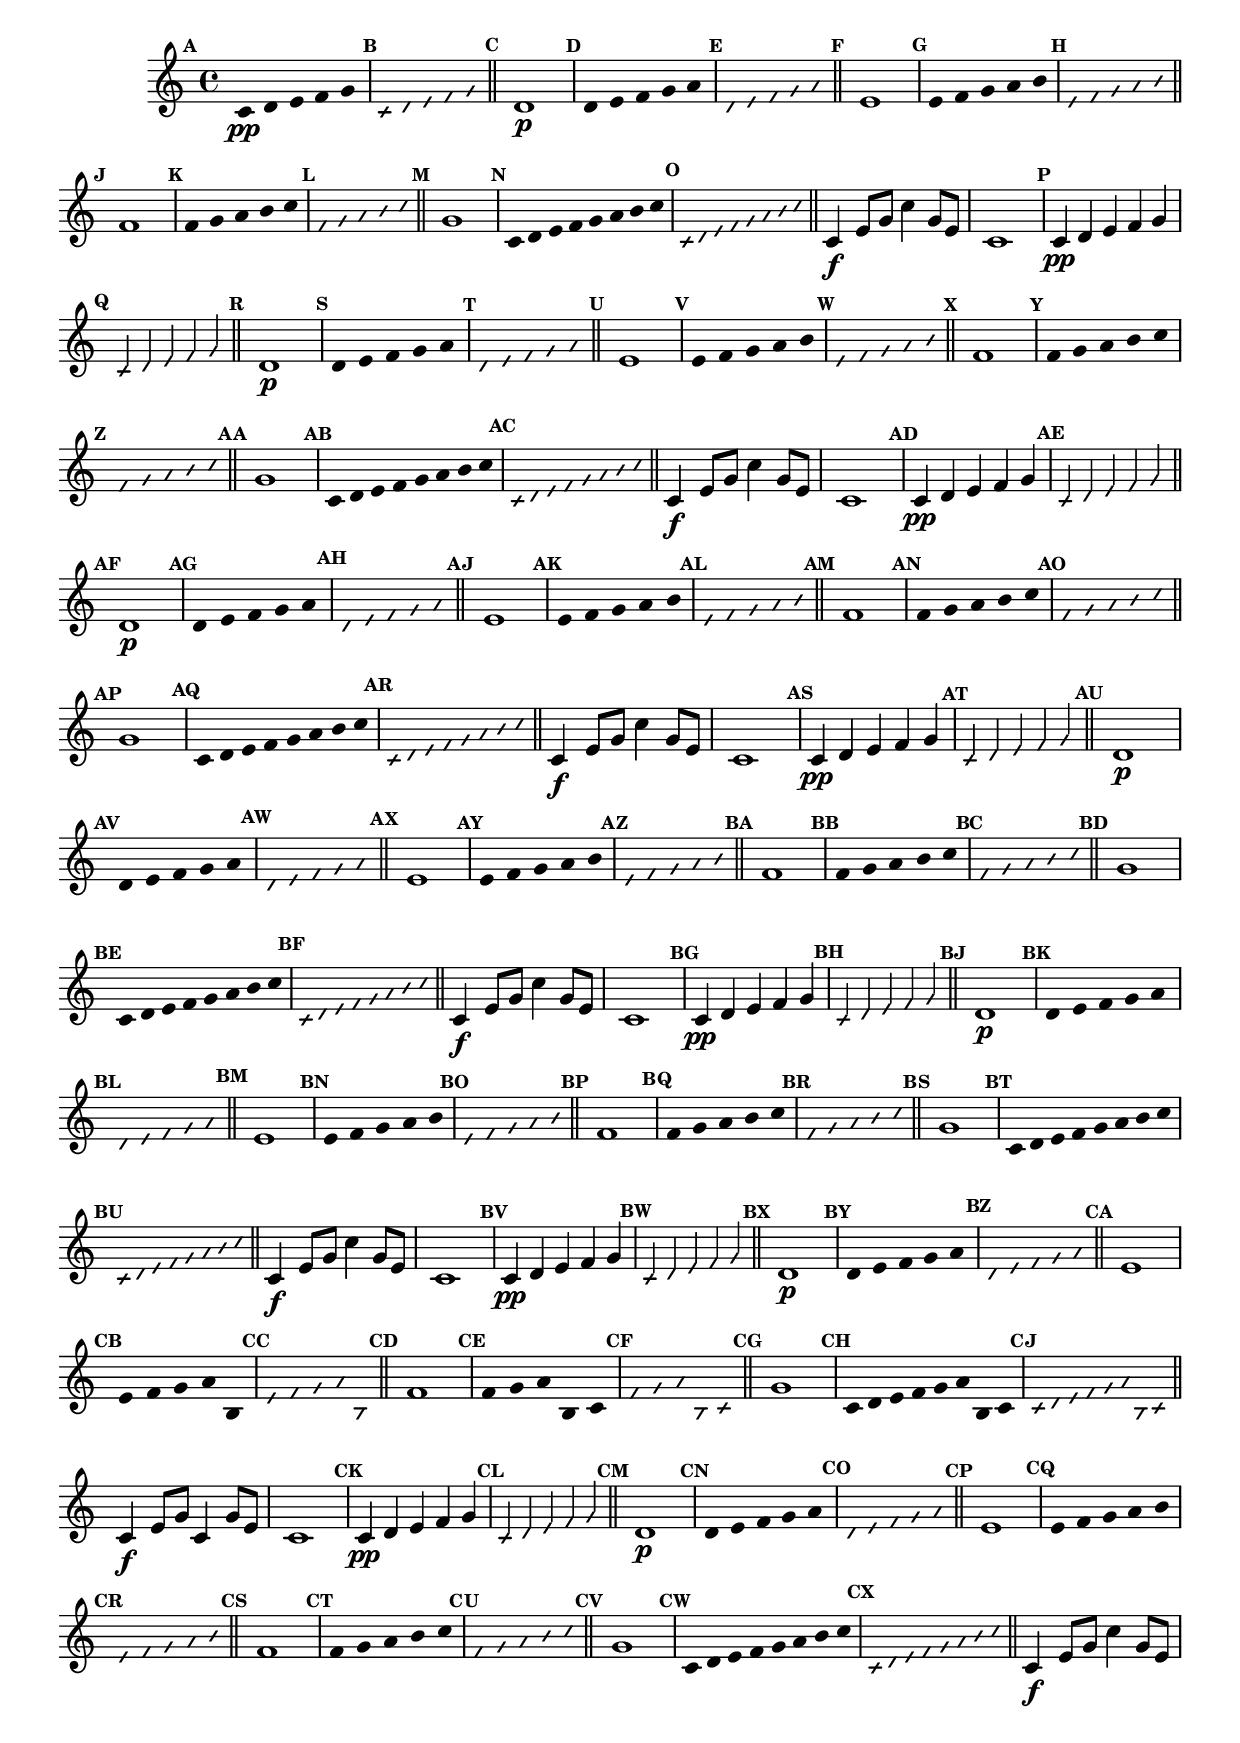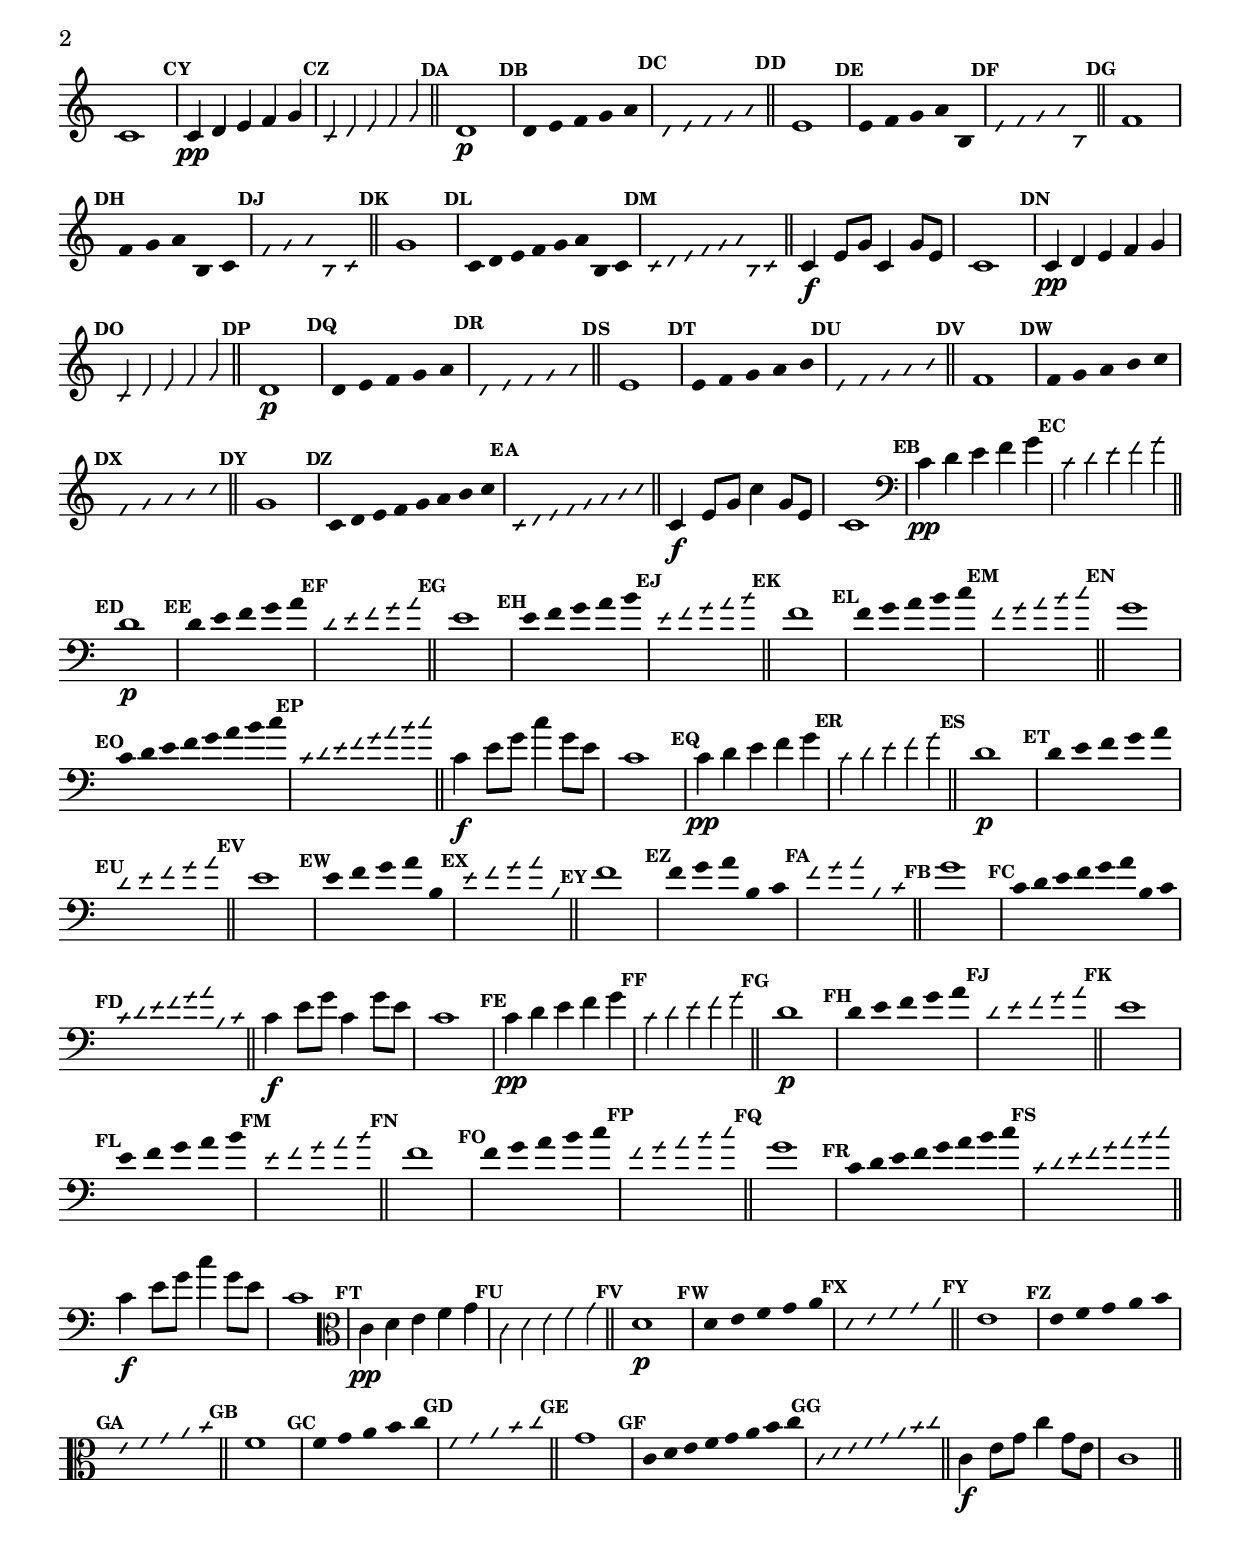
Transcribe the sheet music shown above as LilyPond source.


\version "2.16.0"

%\header { texidoc="35 - Aquecendo e Divertindo-se com a escala mixolidia" }

\relative c' {

  \key c \major

  \override Score.BarNumber #'transparent = ##t
  \override Score.RehearsalMark #'font-size = #-2
                                %\override Score.RehearsalMark #'font-family = #'
  \set Score.markFormatter = #format-mark-numbers

  \bar "||"

  \override Stem #'transparent = ##t
  \override Beam #'transparent = ##t
  \override Voice.NoteHead #'stencil = #ly:text-interface::print
  \override Voice.NoteHead #'text = #(make-musicglyph-markup "noteheads.s2")


                                % CLARINETE

  \tag #'cl {

    \mark \default c4*4/5\pp d e f g

    \override NoteHead #'style = #'slash
    \override NoteHead #'font-size = #-6
    \override Voice.NoteHead #'stencil = #ly:text-interface::print
    \override Voice.NoteHead #'text = #(make-musicglyph-markup "noteheads.s2slash")

    \mark \default c,4*4/5 d e f g

    \revert NoteHead #'style
    \revert Stem #'transparent 
    \revert Beam #'transparent
    \revert NoteHead #'font-size
    \revert Voice.NoteHead #'stencil

    \revert Voice.NoteHead #'text
    \bar "||"


    \mark \default d1\p
    \override Stem #'transparent = ##t
    \override Beam #'transparent = ##t
    \override Voice.NoteHead #'stencil = #ly:text-interface::print
    \override Voice.NoteHead #'text = #(make-musicglyph-markup "noteheads.s2")
    \mark \default d4*4/5 e f g a

    \override NoteHead #'style = #'slash
    \override NoteHead #'font-size = #-6
    \override Voice.NoteHead #'stencil = #ly:text-interface::print
    \override Voice.NoteHead #'text = #(make-musicglyph-markup "noteheads.s2slash")
    \mark \default d,4*4/5 e f g a

    \revert NoteHead #'style
    \revert Stem #'transparent 
    \revert Beam #'transparent
    \revert NoteHead #'font-size
    \revert Voice.NoteHead #'stencil

    \revert Voice.NoteHead #'text
    \bar "||"


    \mark \default e1
    \override Stem #'transparent = ##t
    \override Beam #'transparent = ##t
    \override Voice.NoteHead #'stencil = #ly:text-interface::print
    \override Voice.NoteHead #'text = #(make-musicglyph-markup "noteheads.s2")
    \mark \default e4*4/5 f g a b

    \override NoteHead #'style = #'slash
    \override NoteHead #'font-size = #-6
    \override Voice.NoteHead #'stencil = #ly:text-interface::print
    \override Voice.NoteHead #'text = #(make-musicglyph-markup "noteheads.s2slash")
    \mark \default e,4*4/5 f g a b

    \revert NoteHead #'style
    \revert Stem #'transparent 
    \revert Beam #'transparent
    \revert NoteHead #'font-size
    \revert Voice.NoteHead #'stencil

    \revert Voice.NoteHead #'text
    \bar "||"

    \mark \default f1
    \override Stem #'transparent = ##t
    \override Beam #'transparent = ##t
    \override Voice.NoteHead #'stencil = #ly:text-interface::print
    \override Voice.NoteHead #'text = #(make-musicglyph-markup "noteheads.s2")
    \mark \default f4*4/5 g a b c

    \override NoteHead #'style = #'slash
    \override NoteHead #'font-size = #-6
    \override Voice.NoteHead #'stencil = #ly:text-interface::print
    \override Voice.NoteHead #'text = #(make-musicglyph-markup "noteheads.s2slash")
    \mark \default f,4*4/5 g a b c

    \revert NoteHead #'style
    \revert Stem #'transparent 
    \revert Beam #'transparent
    \revert NoteHead #'font-size
    \revert Voice.NoteHead #'stencil

    \revert Voice.NoteHead #'text
    \bar "||"

    \mark \default g1
    \override Stem #'transparent = ##t
    \override Beam #'transparent = ##t
    \override Voice.NoteHead #'stencil = #ly:text-interface::print
    \override Voice.NoteHead #'text = #(make-musicglyph-markup "noteheads.s2")
    \mark \default c,8 d e f g a b c

    \override NoteHead #'style = #'slash
    \override NoteHead #'font-size = #-6
    \override Voice.NoteHead #'stencil = #ly:text-interface::print
    \override Voice.NoteHead #'text = #(make-musicglyph-markup "noteheads.s2slash")
    \mark \default c,8 d e f g a b c
    \revert NoteHead #'style
    \revert Stem #'transparent 
    \revert Beam #'transparent
    \revert NoteHead #'font-size
    \revert Voice.NoteHead #'stencil

    \revert Voice.NoteHead #'text
    \bar "||"

    c,4\f e8 g c4 g8 e c1



  }

                                % FLAUTA

  \tag #'fl {

    \mark \default c4*4/5\pp d e f g

    \override NoteHead #'style = #'slash
    \override NoteHead #'font-size = #-6
    \override Voice.NoteHead #'stencil = #ly:text-interface::print
    \override Voice.NoteHead #'text = #(make-musicglyph-markup "noteheads.s2slash")

    \mark \default c,4*4/5 d e f g

    \revert NoteHead #'style
    \revert Stem #'transparent 
    \revert Beam #'transparent
    \revert NoteHead #'font-size
    \revert Voice.NoteHead #'stencil

    \revert Voice.NoteHead #'text
    \bar "||"


    \mark \default d1\p
    \override Stem #'transparent = ##t
    \override Beam #'transparent = ##t
    \override Voice.NoteHead #'stencil = #ly:text-interface::print
    \override Voice.NoteHead #'text = #(make-musicglyph-markup "noteheads.s2")
    \mark \default d4*4/5 e f g a

    \override NoteHead #'style = #'slash
    \override NoteHead #'font-size = #-6
    \override Voice.NoteHead #'stencil = #ly:text-interface::print
    \override Voice.NoteHead #'text = #(make-musicglyph-markup "noteheads.s2slash")
    \mark \default d,4*4/5 e f g a

    \revert NoteHead #'style
    \revert Stem #'transparent 
    \revert Beam #'transparent
    \revert NoteHead #'font-size
    \revert Voice.NoteHead #'stencil

    \revert Voice.NoteHead #'text
    \bar "||"


    \mark \default e1
    \override Stem #'transparent = ##t
    \override Beam #'transparent = ##t
    \override Voice.NoteHead #'stencil = #ly:text-interface::print
    \override Voice.NoteHead #'text = #(make-musicglyph-markup "noteheads.s2")
    \mark \default e4*4/5 f g a b

    \override NoteHead #'style = #'slash
    \override NoteHead #'font-size = #-6
    \override Voice.NoteHead #'stencil = #ly:text-interface::print
    \override Voice.NoteHead #'text = #(make-musicglyph-markup "noteheads.s2slash")
    \mark \default e,4*4/5 f g a b

    \revert NoteHead #'style
    \revert Stem #'transparent 
    \revert Beam #'transparent
    \revert NoteHead #'font-size
    \revert Voice.NoteHead #'stencil

    \revert Voice.NoteHead #'text
    \bar "||"

    \mark \default f1
    \override Stem #'transparent = ##t
    \override Beam #'transparent = ##t
    \override Voice.NoteHead #'stencil = #ly:text-interface::print
    \override Voice.NoteHead #'text = #(make-musicglyph-markup "noteheads.s2")
    \mark \default f4*4/5 g a b c

    \override NoteHead #'style = #'slash
    \override NoteHead #'font-size = #-6
    \override Voice.NoteHead #'stencil = #ly:text-interface::print
    \override Voice.NoteHead #'text = #(make-musicglyph-markup "noteheads.s2slash")
    \mark \default f,4*4/5 g a b c

    \revert NoteHead #'style
    \revert Stem #'transparent 
    \revert Beam #'transparent
    \revert NoteHead #'font-size
    \revert Voice.NoteHead #'stencil

    \revert Voice.NoteHead #'text
    \bar "||"

    \mark \default g1
    \override Stem #'transparent = ##t
    \override Beam #'transparent = ##t
    \override Voice.NoteHead #'stencil = #ly:text-interface::print
    \override Voice.NoteHead #'text = #(make-musicglyph-markup "noteheads.s2")
    \mark \default c,8 d e f g a b c

    \override NoteHead #'style = #'slash
    \override NoteHead #'font-size = #-6
    \override Voice.NoteHead #'stencil = #ly:text-interface::print
    \override Voice.NoteHead #'text = #(make-musicglyph-markup "noteheads.s2slash")
    \mark \default c,8 d e f g a b c
    \revert NoteHead #'style
    \revert Stem #'transparent 
    \revert Beam #'transparent
    \revert NoteHead #'font-size
    \revert Voice.NoteHead #'stencil

    \revert Voice.NoteHead #'text
    \bar "||"

    c,4\f e8 g c4 g8 e c1



  }

                                % OBOÉ

  \tag #'ob {

    \mark \default c4*4/5\pp d e f g

    \override NoteHead #'style = #'slash
    \override NoteHead #'font-size = #-6
    \override Voice.NoteHead #'stencil = #ly:text-interface::print
    \override Voice.NoteHead #'text = #(make-musicglyph-markup "noteheads.s2slash")

    \mark \default c,4*4/5 d e f g

    \revert NoteHead #'style
    \revert Stem #'transparent 
    \revert Beam #'transparent
    \revert NoteHead #'font-size
    \revert Voice.NoteHead #'stencil

    \revert Voice.NoteHead #'text
    \bar "||"


    \mark \default d1\p
    \override Stem #'transparent = ##t
    \override Beam #'transparent = ##t
    \override Voice.NoteHead #'stencil = #ly:text-interface::print
    \override Voice.NoteHead #'text = #(make-musicglyph-markup "noteheads.s2")
    \mark \default d4*4/5 e f g a

    \override NoteHead #'style = #'slash
    \override NoteHead #'font-size = #-6
    \override Voice.NoteHead #'stencil = #ly:text-interface::print
    \override Voice.NoteHead #'text = #(make-musicglyph-markup "noteheads.s2slash")
    \mark \default d,4*4/5 e f g a

    \revert NoteHead #'style
    \revert Stem #'transparent 
    \revert Beam #'transparent
    \revert NoteHead #'font-size
    \revert Voice.NoteHead #'stencil

    \revert Voice.NoteHead #'text
    \bar "||"


    \mark \default e1
    \override Stem #'transparent = ##t
    \override Beam #'transparent = ##t
    \override Voice.NoteHead #'stencil = #ly:text-interface::print
    \override Voice.NoteHead #'text = #(make-musicglyph-markup "noteheads.s2")
    \mark \default e4*4/5 f g a b

    \override NoteHead #'style = #'slash
    \override NoteHead #'font-size = #-6
    \override Voice.NoteHead #'stencil = #ly:text-interface::print
    \override Voice.NoteHead #'text = #(make-musicglyph-markup "noteheads.s2slash")
    \mark \default e,4*4/5 f g a b

    \revert NoteHead #'style
    \revert Stem #'transparent 
    \revert Beam #'transparent
    \revert NoteHead #'font-size
    \revert Voice.NoteHead #'stencil

    \revert Voice.NoteHead #'text
    \bar "||"

    \mark \default f1
    \override Stem #'transparent = ##t
    \override Beam #'transparent = ##t
    \override Voice.NoteHead #'stencil = #ly:text-interface::print
    \override Voice.NoteHead #'text = #(make-musicglyph-markup "noteheads.s2")
    \mark \default f4*4/5 g a b c

    \override NoteHead #'style = #'slash
    \override NoteHead #'font-size = #-6
    \override Voice.NoteHead #'stencil = #ly:text-interface::print
    \override Voice.NoteHead #'text = #(make-musicglyph-markup "noteheads.s2slash")
    \mark \default f,4*4/5 g a b c

    \revert NoteHead #'style
    \revert Stem #'transparent 
    \revert Beam #'transparent
    \revert NoteHead #'font-size
    \revert Voice.NoteHead #'stencil

    \revert Voice.NoteHead #'text
    \bar "||"

    \mark \default g1
    \override Stem #'transparent = ##t
    \override Beam #'transparent = ##t
    \override Voice.NoteHead #'stencil = #ly:text-interface::print
    \override Voice.NoteHead #'text = #(make-musicglyph-markup "noteheads.s2")
    \mark \default c,8 d e f g a b c

    \override NoteHead #'style = #'slash
    \override NoteHead #'font-size = #-6
    \override Voice.NoteHead #'stencil = #ly:text-interface::print
    \override Voice.NoteHead #'text = #(make-musicglyph-markup "noteheads.s2slash")
    \mark \default c,8 d e f g a b c
    \revert NoteHead #'style
    \revert Stem #'transparent 
    \revert Beam #'transparent
    \revert NoteHead #'font-size
    \revert Voice.NoteHead #'stencil

    \revert Voice.NoteHead #'text
    \bar "||"

    c,4\f e8 g c4 g8 e c1



  }

                                % SAX ALTO

  \tag #'saxa {

    \mark \default c4*4/5\pp d e f g

    \override NoteHead #'style = #'slash
    \override NoteHead #'font-size = #-6
    \override Voice.NoteHead #'stencil = #ly:text-interface::print
    \override Voice.NoteHead #'text = #(make-musicglyph-markup "noteheads.s2slash")

    \mark \default c,4*4/5 d e f g

    \revert NoteHead #'style
    \revert Stem #'transparent 
    \revert Beam #'transparent
    \revert NoteHead #'font-size
    \revert Voice.NoteHead #'stencil

    \revert Voice.NoteHead #'text
    \bar "||"


    \mark \default d1\p
    \override Stem #'transparent = ##t
    \override Beam #'transparent = ##t
    \override Voice.NoteHead #'stencil = #ly:text-interface::print
    \override Voice.NoteHead #'text = #(make-musicglyph-markup "noteheads.s2")
    \mark \default d4*4/5 e f g a

    \override NoteHead #'style = #'slash
    \override NoteHead #'font-size = #-6
    \override Voice.NoteHead #'stencil = #ly:text-interface::print
    \override Voice.NoteHead #'text = #(make-musicglyph-markup "noteheads.s2slash")
    \mark \default d,4*4/5 e f g a

    \revert NoteHead #'style
    \revert Stem #'transparent 
    \revert Beam #'transparent
    \revert NoteHead #'font-size
    \revert Voice.NoteHead #'stencil

    \revert Voice.NoteHead #'text
    \bar "||"


    \mark \default e1
    \override Stem #'transparent = ##t
    \override Beam #'transparent = ##t
    \override Voice.NoteHead #'stencil = #ly:text-interface::print
    \override Voice.NoteHead #'text = #(make-musicglyph-markup "noteheads.s2")
    \mark \default e4*4/5 f g a b

    \override NoteHead #'style = #'slash
    \override NoteHead #'font-size = #-6
    \override Voice.NoteHead #'stencil = #ly:text-interface::print
    \override Voice.NoteHead #'text = #(make-musicglyph-markup "noteheads.s2slash")
    \mark \default e,4*4/5 f g a b

    \revert NoteHead #'style
    \revert Stem #'transparent 
    \revert Beam #'transparent
    \revert NoteHead #'font-size
    \revert Voice.NoteHead #'stencil

    \revert Voice.NoteHead #'text
    \bar "||"

    \mark \default f1
    \override Stem #'transparent = ##t
    \override Beam #'transparent = ##t
    \override Voice.NoteHead #'stencil = #ly:text-interface::print
    \override Voice.NoteHead #'text = #(make-musicglyph-markup "noteheads.s2")
    \mark \default f4*4/5 g a b c

    \override NoteHead #'style = #'slash
    \override NoteHead #'font-size = #-6
    \override Voice.NoteHead #'stencil = #ly:text-interface::print
    \override Voice.NoteHead #'text = #(make-musicglyph-markup "noteheads.s2slash")
    \mark \default f,4*4/5 g a b c

    \revert NoteHead #'style
    \revert Stem #'transparent 
    \revert Beam #'transparent
    \revert NoteHead #'font-size
    \revert Voice.NoteHead #'stencil

    \revert Voice.NoteHead #'text
    \bar "||"

    \mark \default g1
    \override Stem #'transparent = ##t
    \override Beam #'transparent = ##t
    \override Voice.NoteHead #'stencil = #ly:text-interface::print
    \override Voice.NoteHead #'text = #(make-musicglyph-markup "noteheads.s2")
    \mark \default c,8 d e f g a b c

    \override NoteHead #'style = #'slash
    \override NoteHead #'font-size = #-6
    \override Voice.NoteHead #'stencil = #ly:text-interface::print
    \override Voice.NoteHead #'text = #(make-musicglyph-markup "noteheads.s2slash")
    \mark \default c,8 d e f g a b c
    \revert NoteHead #'style
    \revert Stem #'transparent 
    \revert Beam #'transparent
    \revert NoteHead #'font-size
    \revert Voice.NoteHead #'stencil

    \revert Voice.NoteHead #'text
    \bar "||"

    c,4\f e8 g c4 g8 e c1



  }

                                % SAX TENOR

  \tag #'saxt {

    \mark \default c4*4/5\pp d e f g

    \override NoteHead #'style = #'slash
    \override NoteHead #'font-size = #-6
    \override Voice.NoteHead #'stencil = #ly:text-interface::print
    \override Voice.NoteHead #'text = #(make-musicglyph-markup "noteheads.s2slash")

    \mark \default c,4*4/5 d e f g

    \revert NoteHead #'style
    \revert Stem #'transparent 
    \revert Beam #'transparent
    \revert NoteHead #'font-size
    \revert Voice.NoteHead #'stencil

    \revert Voice.NoteHead #'text
    \bar "||"


    \mark \default d1\p
    \override Stem #'transparent = ##t
    \override Beam #'transparent = ##t
    \override Voice.NoteHead #'stencil = #ly:text-interface::print
    \override Voice.NoteHead #'text = #(make-musicglyph-markup "noteheads.s2")
    \mark \default d4*4/5 e f g a

    \override NoteHead #'style = #'slash
    \override NoteHead #'font-size = #-6
    \override Voice.NoteHead #'stencil = #ly:text-interface::print
    \override Voice.NoteHead #'text = #(make-musicglyph-markup "noteheads.s2slash")
    \mark \default d,4*4/5 e f g a

    \revert NoteHead #'style
    \revert Stem #'transparent 
    \revert Beam #'transparent
    \revert NoteHead #'font-size
    \revert Voice.NoteHead #'stencil

    \revert Voice.NoteHead #'text
    \bar "||"


    \mark \default e1
    \override Stem #'transparent = ##t
    \override Beam #'transparent = ##t
    \override Voice.NoteHead #'stencil = #ly:text-interface::print
    \override Voice.NoteHead #'text = #(make-musicglyph-markup "noteheads.s2")
    \mark \default e4*4/5 f g a b

    \override NoteHead #'style = #'slash
    \override NoteHead #'font-size = #-6
    \override Voice.NoteHead #'stencil = #ly:text-interface::print
    \override Voice.NoteHead #'text = #(make-musicglyph-markup "noteheads.s2slash")
    \mark \default e,4*4/5 f g a b

    \revert NoteHead #'style
    \revert Stem #'transparent 
    \revert Beam #'transparent
    \revert NoteHead #'font-size
    \revert Voice.NoteHead #'stencil

    \revert Voice.NoteHead #'text
    \bar "||"

    \mark \default f1
    \override Stem #'transparent = ##t
    \override Beam #'transparent = ##t
    \override Voice.NoteHead #'stencil = #ly:text-interface::print
    \override Voice.NoteHead #'text = #(make-musicglyph-markup "noteheads.s2")
    \mark \default f4*4/5 g a b c

    \override NoteHead #'style = #'slash
    \override NoteHead #'font-size = #-6
    \override Voice.NoteHead #'stencil = #ly:text-interface::print
    \override Voice.NoteHead #'text = #(make-musicglyph-markup "noteheads.s2slash")
    \mark \default f,4*4/5 g a b c

    \revert NoteHead #'style
    \revert Stem #'transparent 
    \revert Beam #'transparent
    \revert NoteHead #'font-size
    \revert Voice.NoteHead #'stencil

    \revert Voice.NoteHead #'text
    \bar "||"

    \mark \default g1
    \override Stem #'transparent = ##t
    \override Beam #'transparent = ##t
    \override Voice.NoteHead #'stencil = #ly:text-interface::print
    \override Voice.NoteHead #'text = #(make-musicglyph-markup "noteheads.s2")
    \mark \default c,8 d e f g a b c

    \override NoteHead #'style = #'slash
    \override NoteHead #'font-size = #-6
    \override Voice.NoteHead #'stencil = #ly:text-interface::print
    \override Voice.NoteHead #'text = #(make-musicglyph-markup "noteheads.s2slash")
    \mark \default c,8 d e f g a b c
    \revert NoteHead #'style
    \revert Stem #'transparent 
    \revert Beam #'transparent
    \revert NoteHead #'font-size
    \revert Voice.NoteHead #'stencil

    \revert Voice.NoteHead #'text
    \bar "||"

    c,4\f e8 g c4 g8 e c1



  }

                                % SAX GENES

  \tag #'saxg {

    \mark \default c4*4/5\pp d e f g

    \override NoteHead #'style = #'slash
    \override NoteHead #'font-size = #-6
    \override Voice.NoteHead #'stencil = #ly:text-interface::print
    \override Voice.NoteHead #'text = #(make-musicglyph-markup "noteheads.s2slash")

    \mark \default c,4*4/5 d e f g

    \revert NoteHead #'style
    \revert Stem #'transparent 
    \revert Beam #'transparent
    \revert NoteHead #'font-size
    \revert Voice.NoteHead #'stencil

    \revert Voice.NoteHead #'text
    \bar "||"


    \mark \default d1\p
    \override Stem #'transparent = ##t
    \override Beam #'transparent = ##t
    \override Voice.NoteHead #'stencil = #ly:text-interface::print
    \override Voice.NoteHead #'text = #(make-musicglyph-markup "noteheads.s2")
    \mark \default d4*4/5 e f g a

    \override NoteHead #'style = #'slash
    \override NoteHead #'font-size = #-6
    \override Voice.NoteHead #'stencil = #ly:text-interface::print
    \override Voice.NoteHead #'text = #(make-musicglyph-markup "noteheads.s2slash")
    \mark \default d,4*4/5 e f g a

    \revert NoteHead #'style
    \revert Stem #'transparent 
    \revert Beam #'transparent
    \revert NoteHead #'font-size
    \revert Voice.NoteHead #'stencil

    \revert Voice.NoteHead #'text
    \bar "||"


    \mark \default e1
    \override Stem #'transparent = ##t
    \override Beam #'transparent = ##t
    \override Voice.NoteHead #'stencil = #ly:text-interface::print
    \override Voice.NoteHead #'text = #(make-musicglyph-markup "noteheads.s2")
    \mark \default e4*4/5 f g a b,

    \override NoteHead #'style = #'slash
    \override NoteHead #'font-size = #-6
    \override Voice.NoteHead #'stencil = #ly:text-interface::print
    \override Voice.NoteHead #'text = #(make-musicglyph-markup "noteheads.s2slash")
    \mark \default e4*4/5 f g a b,

    \revert NoteHead #'style
    \revert Stem #'transparent 
    \revert Beam #'transparent
    \revert NoteHead #'font-size
    \revert Voice.NoteHead #'stencil

    \revert Voice.NoteHead #'text
    \bar "||"

    \mark \default f'1
    \override Stem #'transparent = ##t
    \override Beam #'transparent = ##t
    \override Voice.NoteHead #'stencil = #ly:text-interface::print
    \override Voice.NoteHead #'text = #(make-musicglyph-markup "noteheads.s2")
    \mark \default f4*4/5 g a b, c

    \override NoteHead #'style = #'slash
    \override NoteHead #'font-size = #-6
    \override Voice.NoteHead #'stencil = #ly:text-interface::print
    \override Voice.NoteHead #'text = #(make-musicglyph-markup "noteheads.s2slash")
    \mark \default f4*4/5 g a b, c

    \revert NoteHead #'style
    \revert Stem #'transparent 
    \revert Beam #'transparent
    \revert NoteHead #'font-size
    \revert Voice.NoteHead #'stencil

    \revert Voice.NoteHead #'text
    \bar "||"

    \mark \default g'1
    \override Stem #'transparent = ##t
    \override Beam #'transparent = ##t
    \override Voice.NoteHead #'stencil = #ly:text-interface::print
    \override Voice.NoteHead #'text = #(make-musicglyph-markup "noteheads.s2")
    \mark \default c,8 d e f g a b, c

    \override NoteHead #'style = #'slash
    \override NoteHead #'font-size = #-6
    \override Voice.NoteHead #'stencil = #ly:text-interface::print
    \override Voice.NoteHead #'text = #(make-musicglyph-markup "noteheads.s2slash")
    \mark \default c8 d e f g a b, c
    \revert NoteHead #'style
    \revert Stem #'transparent 
    \revert Beam #'transparent
    \revert NoteHead #'font-size
    \revert Voice.NoteHead #'stencil

    \revert Voice.NoteHead #'text
    \bar "||"

    c4\f e8 g c,4 g'8 e c1



  }

                                % TROMPETE

  \tag #'tpt {

    \mark \default c4*4/5\pp d e f g

    \override NoteHead #'style = #'slash
    \override NoteHead #'font-size = #-6
    \override Voice.NoteHead #'stencil = #ly:text-interface::print
    \override Voice.NoteHead #'text = #(make-musicglyph-markup "noteheads.s2slash")

    \mark \default c,4*4/5 d e f g

    \revert NoteHead #'style
    \revert Stem #'transparent 
    \revert Beam #'transparent
    \revert NoteHead #'font-size
    \revert Voice.NoteHead #'stencil

    \revert Voice.NoteHead #'text
    \bar "||"


    \mark \default d1\p
    \override Stem #'transparent = ##t
    \override Beam #'transparent = ##t
    \override Voice.NoteHead #'stencil = #ly:text-interface::print
    \override Voice.NoteHead #'text = #(make-musicglyph-markup "noteheads.s2")
    \mark \default d4*4/5 e f g a

    \override NoteHead #'style = #'slash
    \override NoteHead #'font-size = #-6
    \override Voice.NoteHead #'stencil = #ly:text-interface::print
    \override Voice.NoteHead #'text = #(make-musicglyph-markup "noteheads.s2slash")
    \mark \default d,4*4/5 e f g a

    \revert NoteHead #'style
    \revert Stem #'transparent 
    \revert Beam #'transparent
    \revert NoteHead #'font-size
    \revert Voice.NoteHead #'stencil

    \revert Voice.NoteHead #'text
    \bar "||"


    \mark \default e1
    \override Stem #'transparent = ##t
    \override Beam #'transparent = ##t
    \override Voice.NoteHead #'stencil = #ly:text-interface::print
    \override Voice.NoteHead #'text = #(make-musicglyph-markup "noteheads.s2")
    \mark \default e4*4/5 f g a b

    \override NoteHead #'style = #'slash
    \override NoteHead #'font-size = #-6
    \override Voice.NoteHead #'stencil = #ly:text-interface::print
    \override Voice.NoteHead #'text = #(make-musicglyph-markup "noteheads.s2slash")
    \mark \default e,4*4/5 f g a b

    \revert NoteHead #'style
    \revert Stem #'transparent 
    \revert Beam #'transparent
    \revert NoteHead #'font-size
    \revert Voice.NoteHead #'stencil

    \revert Voice.NoteHead #'text
    \bar "||"

    \mark \default f1
    \override Stem #'transparent = ##t
    \override Beam #'transparent = ##t
    \override Voice.NoteHead #'stencil = #ly:text-interface::print
    \override Voice.NoteHead #'text = #(make-musicglyph-markup "noteheads.s2")
    \mark \default f4*4/5 g a b c

    \override NoteHead #'style = #'slash
    \override NoteHead #'font-size = #-6
    \override Voice.NoteHead #'stencil = #ly:text-interface::print
    \override Voice.NoteHead #'text = #(make-musicglyph-markup "noteheads.s2slash")
    \mark \default f,4*4/5 g a b c

    \revert NoteHead #'style
    \revert Stem #'transparent 
    \revert Beam #'transparent
    \revert NoteHead #'font-size
    \revert Voice.NoteHead #'stencil

    \revert Voice.NoteHead #'text
    \bar "||"

    \mark \default g1
    \override Stem #'transparent = ##t
    \override Beam #'transparent = ##t
    \override Voice.NoteHead #'stencil = #ly:text-interface::print
    \override Voice.NoteHead #'text = #(make-musicglyph-markup "noteheads.s2")
    \mark \default c,8 d e f g a b c

    \override NoteHead #'style = #'slash
    \override NoteHead #'font-size = #-6
    \override Voice.NoteHead #'stencil = #ly:text-interface::print
    \override Voice.NoteHead #'text = #(make-musicglyph-markup "noteheads.s2slash")
    \mark \default c,8 d e f g a b c
    \revert NoteHead #'style
    \revert Stem #'transparent 
    \revert Beam #'transparent
    \revert NoteHead #'font-size
    \revert Voice.NoteHead #'stencil

    \revert Voice.NoteHead #'text
    \bar "||"

    c,4\f e8 g c4 g8 e c1



  }

                                % TROMPA

  \tag #'tpa {

    \mark \default c4*4/5\pp d e f g

    \override NoteHead #'style = #'slash
    \override NoteHead #'font-size = #-6
    \override Voice.NoteHead #'stencil = #ly:text-interface::print
    \override Voice.NoteHead #'text = #(make-musicglyph-markup "noteheads.s2slash")

    \mark \default c,4*4/5 d e f g

    \revert NoteHead #'style
    \revert Stem #'transparent 
    \revert Beam #'transparent
    \revert NoteHead #'font-size
    \revert Voice.NoteHead #'stencil

    \revert Voice.NoteHead #'text
    \bar "||"


    \mark \default d1\p
    \override Stem #'transparent = ##t
    \override Beam #'transparent = ##t
    \override Voice.NoteHead #'stencil = #ly:text-interface::print
    \override Voice.NoteHead #'text = #(make-musicglyph-markup "noteheads.s2")
    \mark \default d4*4/5 e f g a

    \override NoteHead #'style = #'slash
    \override NoteHead #'font-size = #-6
    \override Voice.NoteHead #'stencil = #ly:text-interface::print
    \override Voice.NoteHead #'text = #(make-musicglyph-markup "noteheads.s2slash")
    \mark \default d,4*4/5 e f g a

    \revert NoteHead #'style
    \revert Stem #'transparent 
    \revert Beam #'transparent
    \revert NoteHead #'font-size
    \revert Voice.NoteHead #'stencil

    \revert Voice.NoteHead #'text
    \bar "||"


    \mark \default e1
    \override Stem #'transparent = ##t
    \override Beam #'transparent = ##t
    \override Voice.NoteHead #'stencil = #ly:text-interface::print
    \override Voice.NoteHead #'text = #(make-musicglyph-markup "noteheads.s2")
    \mark \default e4*4/5 f g a b,

    \override NoteHead #'style = #'slash
    \override NoteHead #'font-size = #-6
    \override Voice.NoteHead #'stencil = #ly:text-interface::print
    \override Voice.NoteHead #'text = #(make-musicglyph-markup "noteheads.s2slash")
    \mark \default e4*4/5 f g a b,

    \revert NoteHead #'style
    \revert Stem #'transparent 
    \revert Beam #'transparent
    \revert NoteHead #'font-size
    \revert Voice.NoteHead #'stencil

    \revert Voice.NoteHead #'text
    \bar "||"

    \mark \default f'1
    \override Stem #'transparent = ##t
    \override Beam #'transparent = ##t
    \override Voice.NoteHead #'stencil = #ly:text-interface::print
    \override Voice.NoteHead #'text = #(make-musicglyph-markup "noteheads.s2")
    \mark \default f4*4/5 g a b, c

    \override NoteHead #'style = #'slash
    \override NoteHead #'font-size = #-6
    \override Voice.NoteHead #'stencil = #ly:text-interface::print
    \override Voice.NoteHead #'text = #(make-musicglyph-markup "noteheads.s2slash")
    \mark \default f4*4/5 g a b, c

    \revert NoteHead #'style
    \revert Stem #'transparent 
    \revert Beam #'transparent
    \revert NoteHead #'font-size
    \revert Voice.NoteHead #'stencil

    \revert Voice.NoteHead #'text
    \bar "||"

    \mark \default g'1
    \override Stem #'transparent = ##t
    \override Beam #'transparent = ##t
    \override Voice.NoteHead #'stencil = #ly:text-interface::print
    \override Voice.NoteHead #'text = #(make-musicglyph-markup "noteheads.s2")
    \mark \default c,8 d e f g a b, c

    \override NoteHead #'style = #'slash
    \override NoteHead #'font-size = #-6
    \override Voice.NoteHead #'stencil = #ly:text-interface::print
    \override Voice.NoteHead #'text = #(make-musicglyph-markup "noteheads.s2slash")
    \mark \default c8 d e f g a b, c
    \revert NoteHead #'style
    \revert Stem #'transparent 
    \revert Beam #'transparent
    \revert NoteHead #'font-size
    \revert Voice.NoteHead #'stencil

    \revert Voice.NoteHead #'text
    \bar "||"

    c4\f e8 g c,4 g'8 e c1



  }

                                % TROMPA OP

  \tag #'tpaop {

    \mark \default c4*4/5\pp d e f g

    \override NoteHead #'style = #'slash
    \override NoteHead #'font-size = #-6
    \override Voice.NoteHead #'stencil = #ly:text-interface::print
    \override Voice.NoteHead #'text = #(make-musicglyph-markup "noteheads.s2slash")

    \mark \default c,4*4/5 d e f g

    \revert NoteHead #'style
    \revert Stem #'transparent 
    \revert Beam #'transparent
    \revert NoteHead #'font-size
    \revert Voice.NoteHead #'stencil

    \revert Voice.NoteHead #'text
    \bar "||"


    \mark \default d1\p
    \override Stem #'transparent = ##t
    \override Beam #'transparent = ##t
    \override Voice.NoteHead #'stencil = #ly:text-interface::print
    \override Voice.NoteHead #'text = #(make-musicglyph-markup "noteheads.s2")
    \mark \default d4*4/5 e f g a

    \override NoteHead #'style = #'slash
    \override NoteHead #'font-size = #-6
    \override Voice.NoteHead #'stencil = #ly:text-interface::print
    \override Voice.NoteHead #'text = #(make-musicglyph-markup "noteheads.s2slash")
    \mark \default d,4*4/5 e f g a

    \revert NoteHead #'style
    \revert Stem #'transparent 
    \revert Beam #'transparent
    \revert NoteHead #'font-size
    \revert Voice.NoteHead #'stencil

    \revert Voice.NoteHead #'text
    \bar "||"


    \mark \default e1
    \override Stem #'transparent = ##t
    \override Beam #'transparent = ##t
    \override Voice.NoteHead #'stencil = #ly:text-interface::print
    \override Voice.NoteHead #'text = #(make-musicglyph-markup "noteheads.s2")
    \mark \default e4*4/5 f g a b

    \override NoteHead #'style = #'slash
    \override NoteHead #'font-size = #-6
    \override Voice.NoteHead #'stencil = #ly:text-interface::print
    \override Voice.NoteHead #'text = #(make-musicglyph-markup "noteheads.s2slash")
    \mark \default e,4*4/5 f g a b

    \revert NoteHead #'style
    \revert Stem #'transparent 
    \revert Beam #'transparent
    \revert NoteHead #'font-size
    \revert Voice.NoteHead #'stencil

    \revert Voice.NoteHead #'text
    \bar "||"

    \mark \default f1
    \override Stem #'transparent = ##t
    \override Beam #'transparent = ##t
    \override Voice.NoteHead #'stencil = #ly:text-interface::print
    \override Voice.NoteHead #'text = #(make-musicglyph-markup "noteheads.s2")
    \mark \default f4*4/5 g a b c

    \override NoteHead #'style = #'slash
    \override NoteHead #'font-size = #-6
    \override Voice.NoteHead #'stencil = #ly:text-interface::print
    \override Voice.NoteHead #'text = #(make-musicglyph-markup "noteheads.s2slash")
    \mark \default f,4*4/5 g a b c

    \revert NoteHead #'style
    \revert Stem #'transparent 
    \revert Beam #'transparent
    \revert NoteHead #'font-size
    \revert Voice.NoteHead #'stencil

    \revert Voice.NoteHead #'text
    \bar "||"

    \mark \default g1
    \override Stem #'transparent = ##t
    \override Beam #'transparent = ##t
    \override Voice.NoteHead #'stencil = #ly:text-interface::print
    \override Voice.NoteHead #'text = #(make-musicglyph-markup "noteheads.s2")
    \mark \default c,8 d e f g a b c

    \override NoteHead #'style = #'slash
    \override NoteHead #'font-size = #-6
    \override Voice.NoteHead #'stencil = #ly:text-interface::print
    \override Voice.NoteHead #'text = #(make-musicglyph-markup "noteheads.s2slash")
    \mark \default c,8 d e f g a b c
    \revert NoteHead #'style
    \revert Stem #'transparent 
    \revert Beam #'transparent
    \revert NoteHead #'font-size
    \revert Voice.NoteHead #'stencil

    \revert Voice.NoteHead #'text
    \bar "||"

    c,4\f e8 g c4 g8 e c1



  }

                                % TROMBONE

  \tag #'tbn {
    \clef bass

    \mark \default c4*4/5\pp d e f g

    \override NoteHead #'style = #'slash
    \override NoteHead #'font-size = #-6
    \override Voice.NoteHead #'stencil = #ly:text-interface::print
    \override Voice.NoteHead #'text = #(make-musicglyph-markup "noteheads.s2slash")

    \mark \default c,4*4/5 d e f g

    \revert NoteHead #'style
    \revert Stem #'transparent 
    \revert Beam #'transparent
    \revert NoteHead #'font-size
    \revert Voice.NoteHead #'stencil

    \revert Voice.NoteHead #'text
    \bar "||"


    \mark \default d1\p
    \override Stem #'transparent = ##t
    \override Beam #'transparent = ##t
    \override Voice.NoteHead #'stencil = #ly:text-interface::print
    \override Voice.NoteHead #'text = #(make-musicglyph-markup "noteheads.s2")
    \mark \default d4*4/5 e f g a

    \override NoteHead #'style = #'slash
    \override NoteHead #'font-size = #-6
    \override Voice.NoteHead #'stencil = #ly:text-interface::print
    \override Voice.NoteHead #'text = #(make-musicglyph-markup "noteheads.s2slash")
    \mark \default d,4*4/5 e f g a

    \revert NoteHead #'style
    \revert Stem #'transparent 
    \revert Beam #'transparent
    \revert NoteHead #'font-size
    \revert Voice.NoteHead #'stencil

    \revert Voice.NoteHead #'text
    \bar "||"


    \mark \default e1
    \override Stem #'transparent = ##t
    \override Beam #'transparent = ##t
    \override Voice.NoteHead #'stencil = #ly:text-interface::print
    \override Voice.NoteHead #'text = #(make-musicglyph-markup "noteheads.s2")
    \mark \default e4*4/5 f g a b

    \override NoteHead #'style = #'slash
    \override NoteHead #'font-size = #-6
    \override Voice.NoteHead #'stencil = #ly:text-interface::print
    \override Voice.NoteHead #'text = #(make-musicglyph-markup "noteheads.s2slash")
    \mark \default e,4*4/5 f g a b

    \revert NoteHead #'style
    \revert Stem #'transparent 
    \revert Beam #'transparent
    \revert NoteHead #'font-size
    \revert Voice.NoteHead #'stencil

    \revert Voice.NoteHead #'text
    \bar "||"

    \mark \default f1
    \override Stem #'transparent = ##t
    \override Beam #'transparent = ##t
    \override Voice.NoteHead #'stencil = #ly:text-interface::print
    \override Voice.NoteHead #'text = #(make-musicglyph-markup "noteheads.s2")
    \mark \default f4*4/5 g a b c

    \override NoteHead #'style = #'slash
    \override NoteHead #'font-size = #-6
    \override Voice.NoteHead #'stencil = #ly:text-interface::print
    \override Voice.NoteHead #'text = #(make-musicglyph-markup "noteheads.s2slash")
    \mark \default f,4*4/5 g a b c

    \revert NoteHead #'style
    \revert Stem #'transparent 
    \revert Beam #'transparent
    \revert NoteHead #'font-size
    \revert Voice.NoteHead #'stencil

    \revert Voice.NoteHead #'text
    \bar "||"

    \mark \default g1
    \override Stem #'transparent = ##t
    \override Beam #'transparent = ##t
    \override Voice.NoteHead #'stencil = #ly:text-interface::print
    \override Voice.NoteHead #'text = #(make-musicglyph-markup "noteheads.s2")
    \mark \default c,8 d e f g a b c

    \override NoteHead #'style = #'slash
    \override NoteHead #'font-size = #-6
    \override Voice.NoteHead #'stencil = #ly:text-interface::print
    \override Voice.NoteHead #'text = #(make-musicglyph-markup "noteheads.s2slash")
    \mark \default c,8 d e f g a b c
    \revert NoteHead #'style
    \revert Stem #'transparent 
    \revert Beam #'transparent
    \revert NoteHead #'font-size
    \revert Voice.NoteHead #'stencil

    \revert Voice.NoteHead #'text
    \bar "||"

    c,4\f e8 g c4 g8 e c1



  }

                                % TUBA MIB

  \tag #'tbamib {
    \clef bass

    \mark \default c4*4/5\pp d e f g

    \override NoteHead #'style = #'slash
    \override NoteHead #'font-size = #-6
    \override Voice.NoteHead #'stencil = #ly:text-interface::print
    \override Voice.NoteHead #'text = #(make-musicglyph-markup "noteheads.s2slash")

    \mark \default c,4*4/5 d e f g

    \revert NoteHead #'style
    \revert Stem #'transparent 
    \revert Beam #'transparent
    \revert NoteHead #'font-size
    \revert Voice.NoteHead #'stencil

    \revert Voice.NoteHead #'text
    \bar "||"


    \mark \default d1\p
    \override Stem #'transparent = ##t
    \override Beam #'transparent = ##t
    \override Voice.NoteHead #'stencil = #ly:text-interface::print
    \override Voice.NoteHead #'text = #(make-musicglyph-markup "noteheads.s2")
    \mark \default d4*4/5 e f g a

    \override NoteHead #'style = #'slash
    \override NoteHead #'font-size = #-6
    \override Voice.NoteHead #'stencil = #ly:text-interface::print
    \override Voice.NoteHead #'text = #(make-musicglyph-markup "noteheads.s2slash")
    \mark \default d,4*4/5 e f g a

    \revert NoteHead #'style
    \revert Stem #'transparent 
    \revert Beam #'transparent
    \revert NoteHead #'font-size
    \revert Voice.NoteHead #'stencil

    \revert Voice.NoteHead #'text
    \bar "||"


    \mark \default e1
    \override Stem #'transparent = ##t
    \override Beam #'transparent = ##t
    \override Voice.NoteHead #'stencil = #ly:text-interface::print
    \override Voice.NoteHead #'text = #(make-musicglyph-markup "noteheads.s2")
    \mark \default e4*4/5 f g a b,

    \override NoteHead #'style = #'slash
    \override NoteHead #'font-size = #-6
    \override Voice.NoteHead #'stencil = #ly:text-interface::print
    \override Voice.NoteHead #'text = #(make-musicglyph-markup "noteheads.s2slash")
    \mark \default e4*4/5 f g a b,

    \revert NoteHead #'style
    \revert Stem #'transparent 
    \revert Beam #'transparent
    \revert NoteHead #'font-size
    \revert Voice.NoteHead #'stencil

    \revert Voice.NoteHead #'text
    \bar "||"

    \mark \default f'1
    \override Stem #'transparent = ##t
    \override Beam #'transparent = ##t
    \override Voice.NoteHead #'stencil = #ly:text-interface::print
    \override Voice.NoteHead #'text = #(make-musicglyph-markup "noteheads.s2")
    \mark \default f4*4/5 g a b, c

    \override NoteHead #'style = #'slash
    \override NoteHead #'font-size = #-6
    \override Voice.NoteHead #'stencil = #ly:text-interface::print
    \override Voice.NoteHead #'text = #(make-musicglyph-markup "noteheads.s2slash")
    \mark \default f4*4/5 g a b, c

    \revert NoteHead #'style
    \revert Stem #'transparent 
    \revert Beam #'transparent
    \revert NoteHead #'font-size
    \revert Voice.NoteHead #'stencil

    \revert Voice.NoteHead #'text
    \bar "||"

    \mark \default g'1
    \override Stem #'transparent = ##t
    \override Beam #'transparent = ##t
    \override Voice.NoteHead #'stencil = #ly:text-interface::print
    \override Voice.NoteHead #'text = #(make-musicglyph-markup "noteheads.s2")
    \mark \default c,8 d e f g a b, c

    \override NoteHead #'style = #'slash
    \override NoteHead #'font-size = #-6
    \override Voice.NoteHead #'stencil = #ly:text-interface::print
    \override Voice.NoteHead #'text = #(make-musicglyph-markup "noteheads.s2slash")
    \mark \default c8 d e f g a b, c
    \revert NoteHead #'style
    \revert Stem #'transparent 
    \revert Beam #'transparent
    \revert NoteHead #'font-size
    \revert Voice.NoteHead #'stencil

    \revert Voice.NoteHead #'text
    \bar "||"

    c4\f e8 g c,4 g'8 e c1



  }

                                % TUBA SIB

  \tag #'tbasib {
    \clef bass

    \mark \default c4*4/5\pp d e f g

    \override NoteHead #'style = #'slash
    \override NoteHead #'font-size = #-6
    \override Voice.NoteHead #'stencil = #ly:text-interface::print
    \override Voice.NoteHead #'text = #(make-musicglyph-markup "noteheads.s2slash")

    \mark \default c,4*4/5 d e f g

    \revert NoteHead #'style
    \revert Stem #'transparent 
    \revert Beam #'transparent
    \revert NoteHead #'font-size
    \revert Voice.NoteHead #'stencil

    \revert Voice.NoteHead #'text
    \bar "||"


    \mark \default d1\p
    \override Stem #'transparent = ##t
    \override Beam #'transparent = ##t
    \override Voice.NoteHead #'stencil = #ly:text-interface::print
    \override Voice.NoteHead #'text = #(make-musicglyph-markup "noteheads.s2")
    \mark \default d4*4/5 e f g a

    \override NoteHead #'style = #'slash
    \override NoteHead #'font-size = #-6
    \override Voice.NoteHead #'stencil = #ly:text-interface::print
    \override Voice.NoteHead #'text = #(make-musicglyph-markup "noteheads.s2slash")
    \mark \default d,4*4/5 e f g a

    \revert NoteHead #'style
    \revert Stem #'transparent 
    \revert Beam #'transparent
    \revert NoteHead #'font-size
    \revert Voice.NoteHead #'stencil

    \revert Voice.NoteHead #'text
    \bar "||"


    \mark \default e1
    \override Stem #'transparent = ##t
    \override Beam #'transparent = ##t
    \override Voice.NoteHead #'stencil = #ly:text-interface::print
    \override Voice.NoteHead #'text = #(make-musicglyph-markup "noteheads.s2")
    \mark \default e4*4/5 f g a b

    \override NoteHead #'style = #'slash
    \override NoteHead #'font-size = #-6
    \override Voice.NoteHead #'stencil = #ly:text-interface::print
    \override Voice.NoteHead #'text = #(make-musicglyph-markup "noteheads.s2slash")
    \mark \default e,4*4/5 f g a b

    \revert NoteHead #'style
    \revert Stem #'transparent 
    \revert Beam #'transparent
    \revert NoteHead #'font-size
    \revert Voice.NoteHead #'stencil

    \revert Voice.NoteHead #'text
    \bar "||"

    \mark \default f1
    \override Stem #'transparent = ##t
    \override Beam #'transparent = ##t
    \override Voice.NoteHead #'stencil = #ly:text-interface::print
    \override Voice.NoteHead #'text = #(make-musicglyph-markup "noteheads.s2")
    \mark \default f4*4/5 g a b c

    \override NoteHead #'style = #'slash
    \override NoteHead #'font-size = #-6
    \override Voice.NoteHead #'stencil = #ly:text-interface::print
    \override Voice.NoteHead #'text = #(make-musicglyph-markup "noteheads.s2slash")
    \mark \default f,4*4/5 g a b c

    \revert NoteHead #'style
    \revert Stem #'transparent 
    \revert Beam #'transparent
    \revert NoteHead #'font-size
    \revert Voice.NoteHead #'stencil

    \revert Voice.NoteHead #'text
    \bar "||"

    \mark \default g1
    \override Stem #'transparent = ##t
    \override Beam #'transparent = ##t
    \override Voice.NoteHead #'stencil = #ly:text-interface::print
    \override Voice.NoteHead #'text = #(make-musicglyph-markup "noteheads.s2")
    \mark \default c,8 d e f g a b c

    \override NoteHead #'style = #'slash
    \override NoteHead #'font-size = #-6
    \override Voice.NoteHead #'stencil = #ly:text-interface::print
    \override Voice.NoteHead #'text = #(make-musicglyph-markup "noteheads.s2slash")
    \mark \default c,8 d e f g a b c
    \revert NoteHead #'style
    \revert Stem #'transparent 
    \revert Beam #'transparent
    \revert NoteHead #'font-size
    \revert Voice.NoteHead #'stencil

    \revert Voice.NoteHead #'text
    \bar "||"

    c,4\f e8 g c4 g8 e c1



  }


                                % VIOLA

  \tag #'vla {
    \clef alto
    \mark \default c4*4/5\pp d e f g

    \override NoteHead #'style = #'slash
    \override NoteHead #'font-size = #-6
    \override Voice.NoteHead #'stencil = #ly:text-interface::print
    \override Voice.NoteHead #'text = #(make-musicglyph-markup "noteheads.s2slash")

    \mark \default c,4*4/5 d e f g

    \revert NoteHead #'style
    \revert Stem #'transparent 
    \revert Beam #'transparent
    \revert NoteHead #'font-size
    \revert Voice.NoteHead #'stencil

    \revert Voice.NoteHead #'text
    \bar "||"


    \mark \default d1\p
    \override Stem #'transparent = ##t
    \override Beam #'transparent = ##t
    \override Voice.NoteHead #'stencil = #ly:text-interface::print
    \override Voice.NoteHead #'text = #(make-musicglyph-markup "noteheads.s2")
    \mark \default d4*4/5 e f g a

    \override NoteHead #'style = #'slash
    \override NoteHead #'font-size = #-6
    \override Voice.NoteHead #'stencil = #ly:text-interface::print
    \override Voice.NoteHead #'text = #(make-musicglyph-markup "noteheads.s2slash")
    \mark \default d,4*4/5 e f g a

    \revert NoteHead #'style
    \revert Stem #'transparent 
    \revert Beam #'transparent
    \revert NoteHead #'font-size
    \revert Voice.NoteHead #'stencil

    \revert Voice.NoteHead #'text
    \bar "||"


    \mark \default e1
    \override Stem #'transparent = ##t
    \override Beam #'transparent = ##t
    \override Voice.NoteHead #'stencil = #ly:text-interface::print
    \override Voice.NoteHead #'text = #(make-musicglyph-markup "noteheads.s2")
    \mark \default e4*4/5 f g a b

    \override NoteHead #'style = #'slash
    \override NoteHead #'font-size = #-6
    \override Voice.NoteHead #'stencil = #ly:text-interface::print
    \override Voice.NoteHead #'text = #(make-musicglyph-markup "noteheads.s2slash")
    \mark \default e,4*4/5 f g a b

    \revert NoteHead #'style
    \revert Stem #'transparent 
    \revert Beam #'transparent
    \revert NoteHead #'font-size
    \revert Voice.NoteHead #'stencil

    \revert Voice.NoteHead #'text
    \bar "||"

    \mark \default f1
    \override Stem #'transparent = ##t
    \override Beam #'transparent = ##t
    \override Voice.NoteHead #'stencil = #ly:text-interface::print
    \override Voice.NoteHead #'text = #(make-musicglyph-markup "noteheads.s2")
    \mark \default f4*4/5 g a b c

    \override NoteHead #'style = #'slash
    \override NoteHead #'font-size = #-6
    \override Voice.NoteHead #'stencil = #ly:text-interface::print
    \override Voice.NoteHead #'text = #(make-musicglyph-markup "noteheads.s2slash")
    \mark \default f,4*4/5 g a b c

    \revert NoteHead #'style
    \revert Stem #'transparent 
    \revert Beam #'transparent
    \revert NoteHead #'font-size
    \revert Voice.NoteHead #'stencil

    \revert Voice.NoteHead #'text
    \bar "||"

    \mark \default g1
    \override Stem #'transparent = ##t
    \override Beam #'transparent = ##t
    \override Voice.NoteHead #'stencil = #ly:text-interface::print
    \override Voice.NoteHead #'text = #(make-musicglyph-markup "noteheads.s2")
    \mark \default c,8 d e f g a b c

    \override NoteHead #'style = #'slash
    \override NoteHead #'font-size = #-6
    \override Voice.NoteHead #'stencil = #ly:text-interface::print
    \override Voice.NoteHead #'text = #(make-musicglyph-markup "noteheads.s2slash")
    \mark \default c,8 d e f g a b c
    \revert NoteHead #'style
    \revert Stem #'transparent 
    \revert Beam #'transparent
    \revert NoteHead #'font-size
    \revert Voice.NoteHead #'stencil

    \revert Voice.NoteHead #'text
    \bar "||"

    c,4\f e8 g c4 g8 e c1



  }


                                % FINAL


  \bar "||"
  
}

                                %\header {  piece = \markup { \bold Parte \bold 1}    }  
